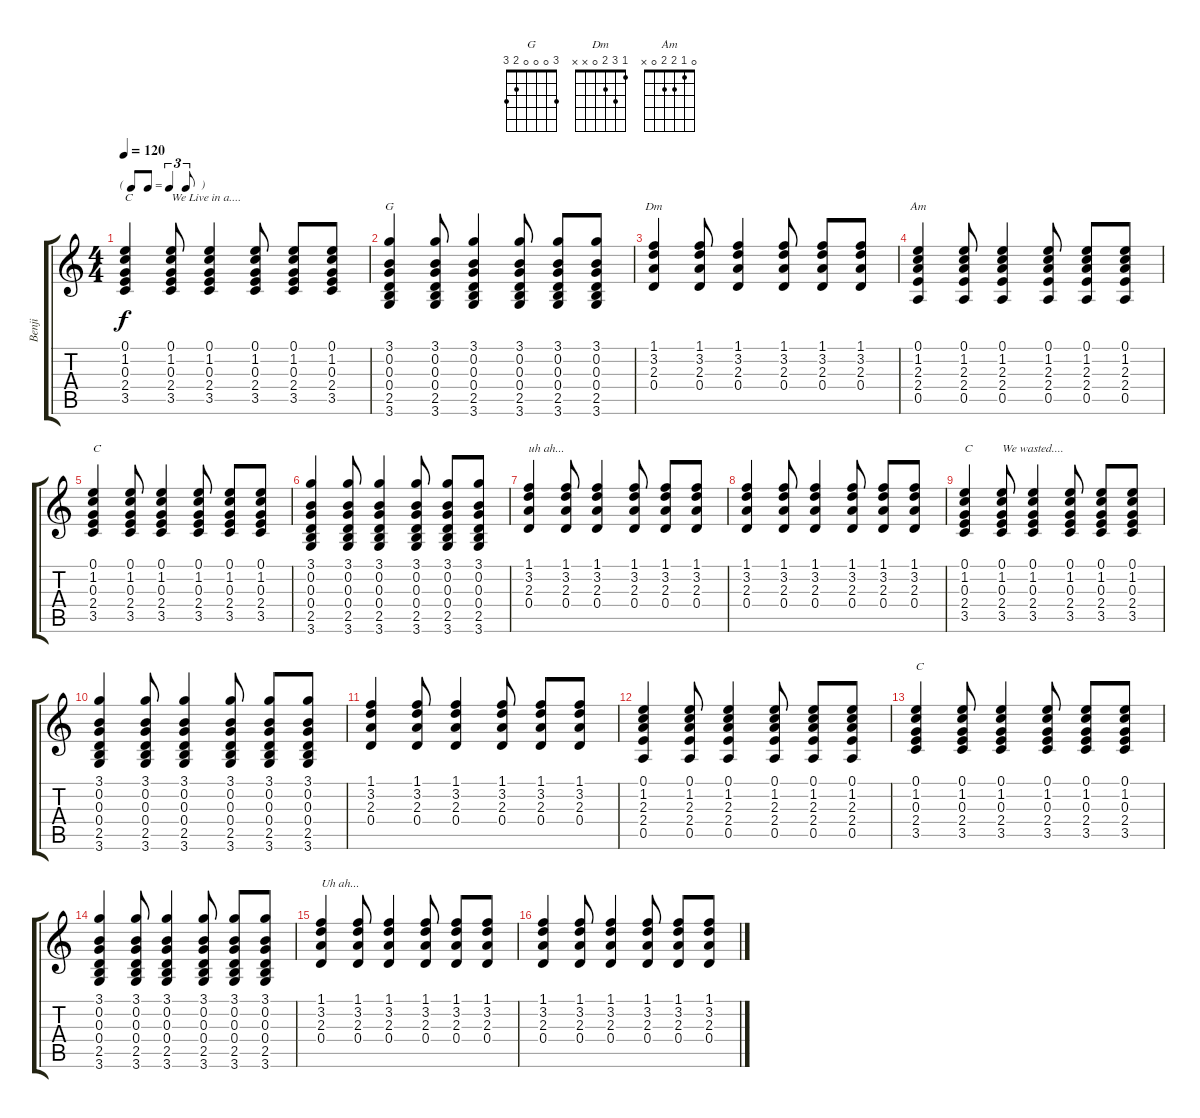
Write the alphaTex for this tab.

\track ("Benji" "Benji") {instrument acousticguitarsteel}
\staff {score tabs}
\tuning (E4 B3 G3 D3 A2 E2) {hide}
\chord ("G" 3 0 0 0 2 3)
\chord ("Dm" 1 3 2 0 x x)
\chord ("Am" 0 1 2 2 0 x)
\ts (4 4)
\tf triplet8th
\tempo 120
\clef g2
\ks c
(0.1 1.2 0.3 2.4 3.5).4{txt "C" dy f} (0.1 1.2 0.3 2.4 3.5).8{txt "We Live in a...."} (0.1 1.2 0.3 2.4 3.5).4 (0.1 1.2 0.3 2.4 3.5).8 (0.1 1.2 0.3 2.4 3.5).8 (0.1 1.2 0.3 2.4 3.5).8 |
(3.1 0.2 0.3 0.4 2.5 3.6).4{ch "G"} (3.1 0.2 0.3 0.4 2.5 3.6).8 (3.1 0.2 0.3 0.4 2.5 3.6).4 (3.1 0.2 0.3 0.4 2.5 3.6).8 (3.1 0.2 0.3 0.4 2.5 3.6).8 (3.1 0.2 0.3 0.4 2.5 3.6).8 |
(1.1 3.2 2.3 0.4).4{ch "Dm"} (1.1 3.2 2.3 0.4).8 (1.1 3.2 2.3 0.4).4 (1.1 3.2 2.3 0.4).8 (1.1 3.2 2.3 0.4).8 (1.1 3.2 2.3 0.4).8 |
(0.1 1.2 2.3 2.4 0.5).4{ch "Am"} (0.1 1.2 2.3 2.4 0.5).8 (0.1 1.2 2.3 2.4 0.5).4 (0.1 1.2 2.3 2.4 0.5).8 (0.1 1.2 2.3 2.4 0.5).8 (0.1 1.2 2.3 2.4 0.5).8 |
(0.1 1.2 0.3 2.4 3.5).4{txt "C"} (0.1 1.2 0.3 2.4 3.5).8 (0.1 1.2 0.3 2.4 3.5).4 (0.1 1.2 0.3 2.4 3.5).8 (0.1 1.2 0.3 2.4 3.5).8 (0.1 1.2 0.3 2.4 3.5).8 |
(3.1 0.2 0.3 0.4 2.5 3.6).4 (3.1 0.2 0.3 0.4 2.5 3.6).8 (3.1 0.2 0.3 0.4 2.5 3.6).4 (3.1 0.2 0.3 0.4 2.5 3.6).8 (3.1 0.2 0.3 0.4 2.5 3.6).8 (3.1 0.2 0.3 0.4 2.5 3.6).8 |
(1.1 3.2 2.3 0.4).4{txt "uh ah..."} (1.1 3.2 2.3 0.4).8 (1.1 3.2 2.3 0.4).4 (1.1 3.2 2.3 0.4).8 (1.1 3.2 2.3 0.4).8 (1.1 3.2 2.3 0.4).8 |
(1.1 3.2 2.3 0.4).4 (1.1 3.2 2.3 0.4).8 (1.1 3.2 2.3 0.4).4 (1.1 3.2 2.3 0.4).8 (1.1 3.2 2.3 0.4).8 (1.1 3.2 2.3 0.4).8 |
(0.1 1.2 0.3 2.4 3.5).4{txt "C"} (0.1 1.2 0.3 2.4 3.5).8{txt "We wasted...."} (0.1 1.2 0.3 2.4 3.5).4 (0.1 1.2 0.3 2.4 3.5).8 (0.1 1.2 0.3 2.4 3.5).8 (0.1 1.2 0.3 2.4 3.5).8 |
(3.1 0.2 0.3 0.4 2.5 3.6).4 (3.1 0.2 0.3 0.4 2.5 3.6).8 (3.1 0.2 0.3 0.4 2.5 3.6).4 (3.1 0.2 0.3 0.4 2.5 3.6).8 (3.1 0.2 0.3 0.4 2.5 3.6).8 (3.1 0.2 0.3 0.4 2.5 3.6).8 |
(1.1 3.2 2.3 0.4).4 (1.1 3.2 2.3 0.4).8 (1.1 3.2 2.3 0.4).4 (1.1 3.2 2.3 0.4).8 (1.1 3.2 2.3 0.4).8 (1.1 3.2 2.3 0.4).8 |
(0.1 1.2 2.3 2.4 0.5).4 (0.1 1.2 2.3 2.4 0.5).8 (0.1 1.2 2.3 2.4 0.5).4 (0.1 1.2 2.3 2.4 0.5).8 (0.1 1.2 2.3 2.4 0.5).8 (0.1 1.2 2.3 2.4 0.5).8 |
(0.1 1.2 0.3 2.4 3.5).4{txt "C"} (0.1 1.2 0.3 2.4 3.5).8 (0.1 1.2 0.3 2.4 3.5).4 (0.1 1.2 0.3 2.4 3.5).8 (0.1 1.2 0.3 2.4 3.5).8 (0.1 1.2 0.3 2.4 3.5).8 |
(3.1 0.2 0.3 0.4 2.5 3.6).4 (3.1 0.2 0.3 0.4 2.5 3.6).8 (3.1 0.2 0.3 0.4 2.5 3.6).4 (3.1 0.2 0.3 0.4 2.5 3.6).8 (3.1 0.2 0.3 0.4 2.5 3.6).8 (3.1 0.2 0.3 0.4 2.5 3.6).8 |
(1.1 3.2 2.3 0.4).4{txt "Uh ah..."} (1.1 3.2 2.3 0.4).8 (1.1 3.2 2.3 0.4).4 (1.1 3.2 2.3 0.4).8 (1.1 3.2 2.3 0.4).8 (1.1 3.2 2.3 0.4).8 |
(1.1 3.2 2.3 0.4).4 (1.1 3.2 2.3 0.4).8 (1.1 3.2 2.3 0.4).4 (1.1 3.2 2.3 0.4).8 (1.1 3.2 2.3 0.4).8 (1.1 3.2 2.3 0.4).8
